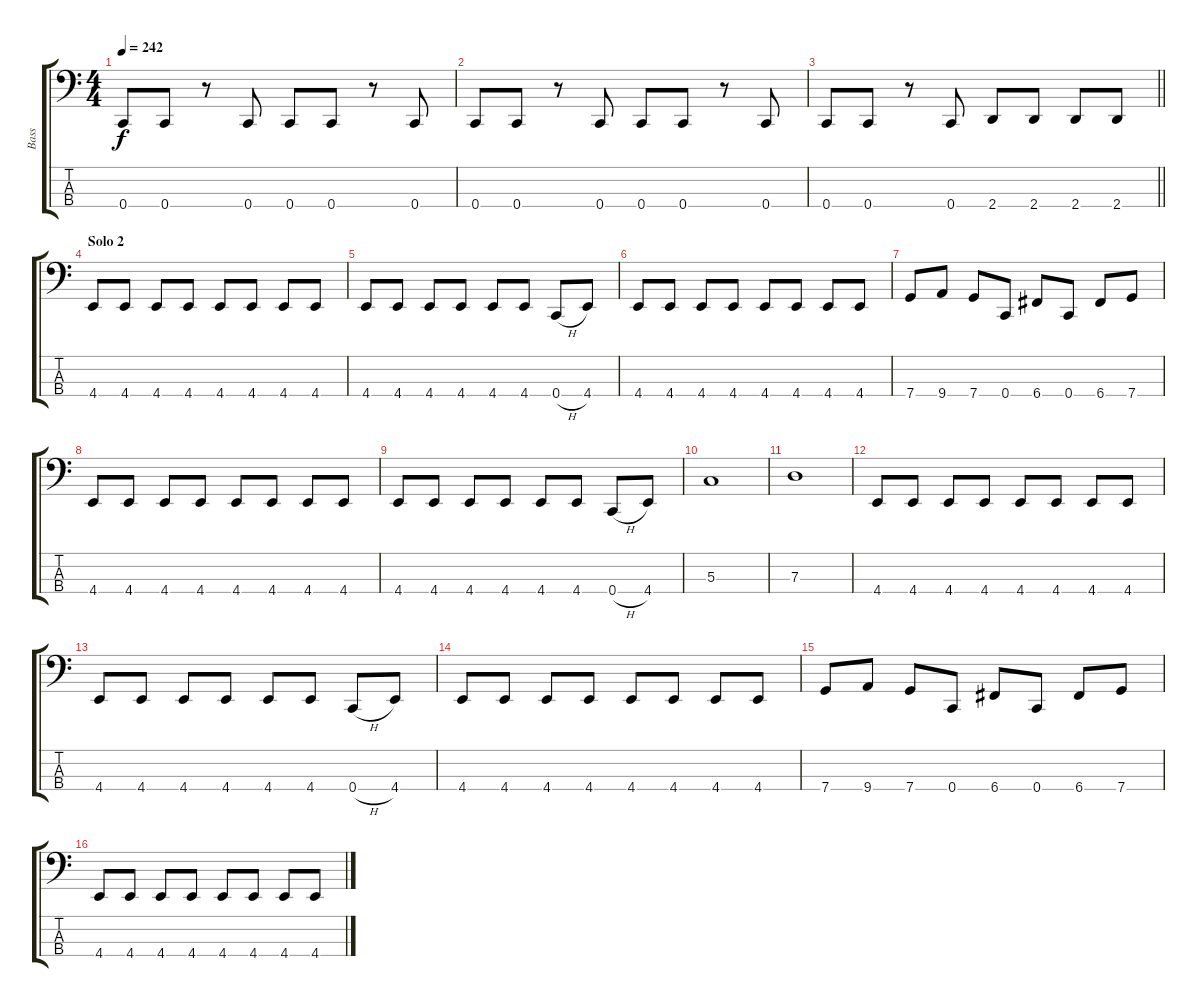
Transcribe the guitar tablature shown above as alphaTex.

\track ("Bass" "Bass") {instrument electricbasspick}
\staff {score tabs}
\tuning (F2 C2 G1 C1) {hide}
\ts (4 4)
\tempo 242
\clef f4
\ks c
0.4.8{dy f} 0.4.8 r.8 0.4.8 0.4.8 0.4.8 r.8 0.4.8 |
0.4.8 0.4.8 r.8 0.4.8 0.4.8 0.4.8 r.8 0.4.8 |
\barLineRight lightlight
0.4.8 0.4.8 r.8 0.4.8 2.4.8 2.4.8 2.4.8 2.4.8 |
\section ("" "Solo 2")
4.4.8 4.4.8 4.4.8 4.4.8 4.4.8 4.4.8 4.4.8 4.4.8 |
4.4.8 4.4.8 4.4.8 4.4.8 4.4.8 4.4.8 0.4{h}.8 4.4.8 |
4.4.8 4.4.8 4.4.8 4.4.8 4.4.8 4.4.8 4.4.8 4.4.8 |
7.4.8 9.4.8 7.4.8 0.4.8 6.4.8 0.4.8 6.4.8 7.4.8 |
4.4.8 4.4.8 4.4.8 4.4.8 4.4.8 4.4.8 4.4.8 4.4.8 |
4.4.8 4.4.8 4.4.8 4.4.8 4.4.8 4.4.8 0.4{h}.8 4.4.8 |
5.3.1 |
7.3.1 |
4.4.8 4.4.8 4.4.8 4.4.8 4.4.8 4.4.8 4.4.8 4.4.8 |
4.4.8 4.4.8 4.4.8 4.4.8 4.4.8 4.4.8 0.4{h}.8 4.4.8 |
4.4.8 4.4.8 4.4.8 4.4.8 4.4.8 4.4.8 4.4.8 4.4.8 |
7.4.8 9.4.8 7.4.8 0.4.8 6.4.8 0.4.8 6.4.8 7.4.8 |
4.4.8 4.4.8 4.4.8 4.4.8 4.4.8 4.4.8 4.4.8 4.4.8
